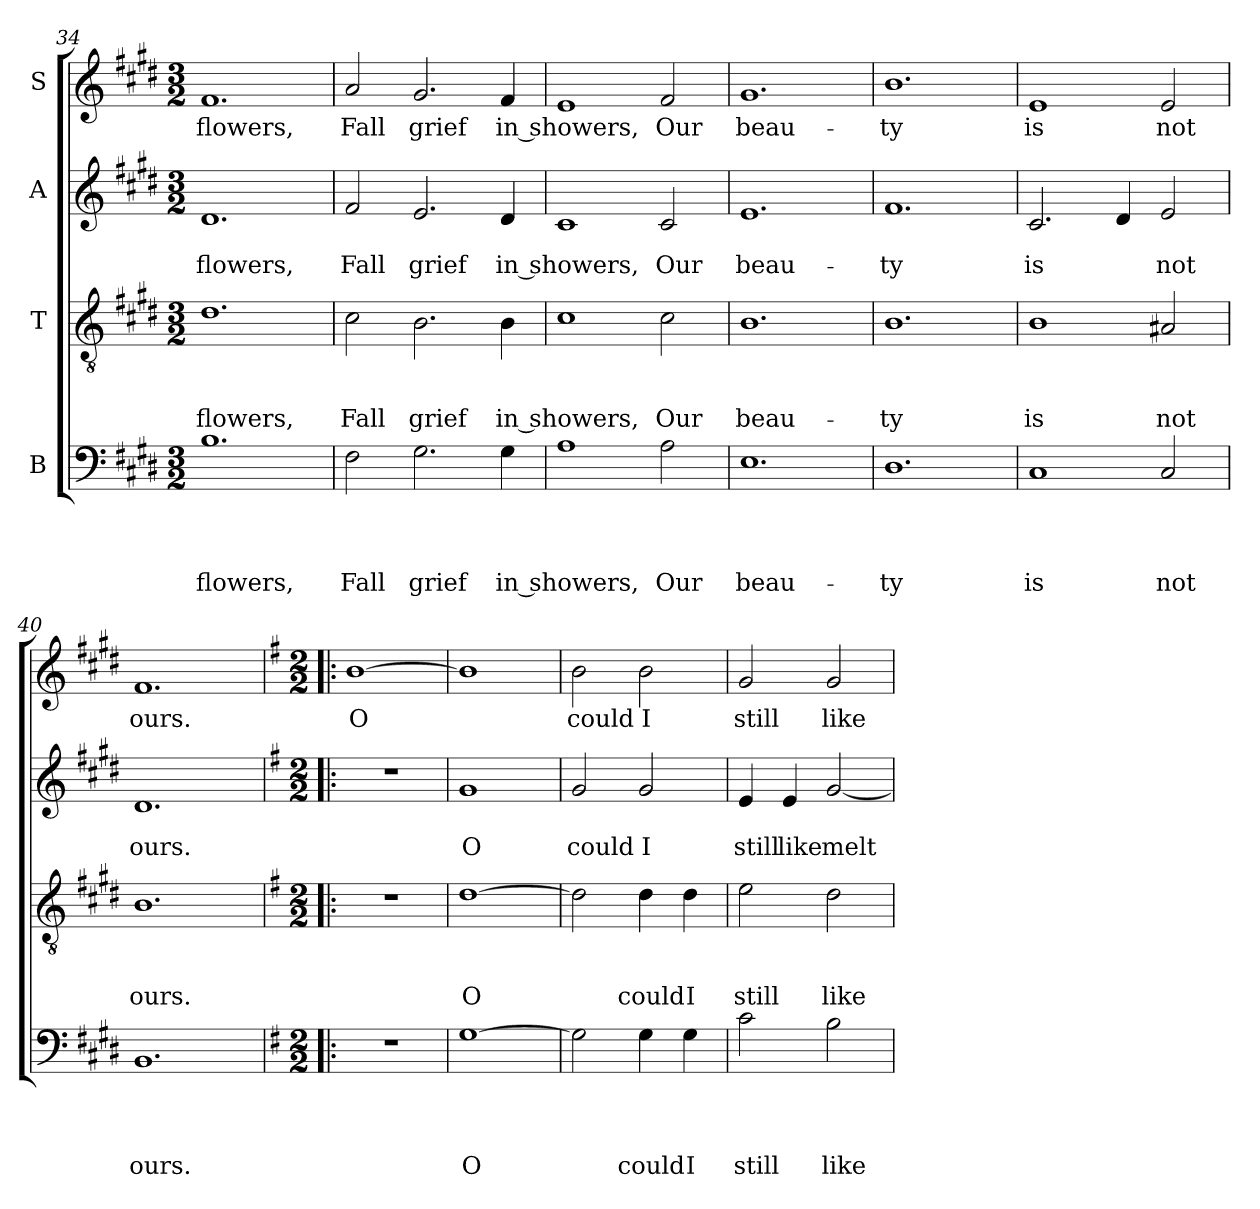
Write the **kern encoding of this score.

**kern	**text	**text	**text	**text	**kern	**text	**text	**text	**kern	**text	**text	**kern	**text
*part4	*part4	*part4	*part4	*part4	*part3	*part3	*part3	*part3	*part2	*part2	*part2	*part1	*part1
*staff4	*staff4	*staff4	*staff4	*staff4	*staff3	*staff3	*staff3	*staff3	*staff2	*staff2	*staff2	*staff1	*staff1
*I"B	*	*	*	*	*I"T	*	*	*	*I"A	*	*	*I"S	*
*clefF4	*	*	*	*	*clefGv2	*	*	*	*clefG2	*	*	*clefG2	*
*k[f#c#g#d#]	*	*	*	*	*k[f#c#g#d#]	*	*	*	*k[f#c#g#d#]	*	*	*k[f#c#g#d#]	*
*E:	*	*	*	*	*E:	*	*	*	*E:	*	*	*E:	*
*M3/2	*	*	*	*	*M3/2	*	*	*	*M3/2	*	*	*M3/2	*
=34	=34	=34	=34	=34	=34	=34	=34	=34	=34	=34	=34	=34	=34
!	!	!	!	!LO:LY:b	!	!	!	!LO:LY:b	!	!	!LO:LY:b	!	!LO:LY:b
1.B	.	.	.	flowers,	1.d#	.	.	flowers,	1.d#	.	flowers,	1.f#	flowers,
=35	=35	=35	=35	=35	=35	=35	=35	=35	=35	=35	=35	=35	=35
!	!	!	!	!LO:LY:b	!	!	!	!LO:LY:b	!	!	!LO:LY:b	!	!LO:LY:b
2F#\	.	.	.	Fall	2c#\	.	.	Fall	2f#/	.	Fall	2a/	Fall
!	!	!	!	!LO:LY:b	!	!	!	!LO:LY:b	!	!	!LO:LY:b	!	!LO:LY:b
2.G#\	.	.	.	grief	2.B\	.	.	grief	2.e/	.	grief	2.g#/	grief
!	!	!	!	!LO:LY:b	!	!	!	!LO:LY:b	!	!	!LO:LY:b	!	!LO:LY:b
4G#\	.	.	.	in showers,	4B\	.	.	in showers,	4d#/	.	in showers,	4f#/	in showers,
=36	=36	=36	=36	=36	=36	=36	=36	=36	=36	=36	=36	=36	=36
1A	.	.	.	.	1c#	.	.	.	1c#	.	.	1e	.
!	!	!	!	!LO:LY:b	!	!	!	!LO:LY:b	!	!	!LO:LY:b	!	!LO:LY:b
2A\	.	.	.	Our	2c#\	.	.	Our	2c#/	.	Our	2f#/	Our
=37	=37	=37	=37	=37	=37	=37	=37	=37	=37	=37	=37	=37	=37
!	!	!	!	!LO:LY:b	!	!	!	!LO:LY:b	!	!	!LO:LY:b	!	!LO:LY:b
1.E	.	.	.	beau-	1.B	.	.	beau-	1.e	.	beau-	1.g#	beau-
=38	=38	=38	=38	=38	=38	=38	=38	=38	=38	=38	=38	=38	=38
!	!	!	!	!LO:LY:b	!	!	!	!LO:LY:b	!	!	!LO:LY:b	!	!LO:LY:b
1.D#	.	.	.	-ty	1.B	.	.	-ty	1.f#	.	-ty	1.b	-ty
!!LO:PB:g=z
=39	=39	=39	=39	=39	=39	=39	=39	=39	=39	=39	=39	=39	=39
!	!	!	!	!LO:LY:b:rj	!	!	!	!LO:LY:b:rj	!	!	!LO:LY:b	!	!LO:LY:b:rj
1C#	.	.	.	is	1B	.	.	is	2.c#/	.	is	1e	is
.	.	.	.	.	.	.	.	.	4d#/	.	.	.	.
!	!	!	!	!LO:LY:b	!	!	!	!LO:LY:b	!	!	!LO:LY:b	!	!LO:LY:b
2C#/	.	.	.	not	2A#X/	.	.	not	2e/	.	not	2e/	not
=40	=40	=40	=40	=40	=40	=40	=40	=40	=40	=40	=40	=40	=40
!	!	!	!	!LO:LY:b	!	!	!	!LO:LY:b	!	!	!LO:LY:b	!	!LO:LY:b
1.BB	.	.	.	ours.	1.B	.	.	ours.	1.d#	.	ours.	1.f#	ours.
=41!|:	=41!|:	=41!|:	=41!|:	=41!|:	=41!|:	=41!|:	=41!|:	=41!|:	=41!|:	=41!|:	=41!|:	=41!|:	=41!|:
*k[f#]	*	*	*	*	*k[f#]	*	*	*	*k[f#]	*	*	*k[f#]	*
*G:	*	*	*	*	*G:	*	*	*	*G:	*	*	*G:	*
*M2/2	*	*	*	*	*M2/2	*	*	*	*M2/2	*	*	*M2/2	*
!	!	!	!	!	!	!	!	!	!	!	!	!	!LO:LY:b:rj
1r	.	.	.	.	1r	.	.	.	1r	.	.	[>1b	O
=42	=42	=42	=42	=42	=42	=42	=42	=42	=42	=42	=42	=42	=42
!	!	!	!	!LO:LY:b	!	!	!	!LO:LY:b	!	!	!LO:LY:b	!	!
[>1G	.	.	.	O	[>1d	.	.	O	1g	.	O	1b]	.
=43	=43	=43	=43	=43	=43	=43	=43	=43	=43	=43	=43	=43	=43
!	!	!	!	!	!	!	!	!	!	!	!LO:LY:b	!	!LO:LY:b
2G\]	.	.	.	.	2d\]	.	.	.	2g/	.	could	2b\	could
!	!	!	!	!LO:LY:b	!	!	!	!LO:LY:b	!	!	!LO:LY:b	!	!LO:LY:b
4G\	.	.	.	could	4d\	.	.	could	2g/	.	I	2b\	I
!	!	!	!	!LO:LY:b	!	!	!	!LO:LY:b	!	!	!	!	!
4G\	.	.	.	I	4d\	.	.	I	.	.	.	.	.
=44	=44	=44	=44	=44	=44	=44	=44	=44	=44	=44	=44	=44	=44
!	!	!	!	!LO:LY:b	!	!	!	!LO:LY:b	!	!	!LO:LY:b	!	!LO:LY:b
2c\	.	.	.	still	2e\	.	.	still	4e/	.	still	2g/	still
!	!	!	!	!	!	!	!	!	!	!	!LO:LY:b	!	!
.	.	.	.	.	.	.	.	.	4e/	.	like	.	.
!	!	!	!	!LO:LY:b	!	!	!	!LO:LY:b	!	!	!LO:LY:b	!	!LO:LY:b
2B\	.	.	.	like	2d\	.	.	like	[<2g/	.	melt-	2g/	like
=	=	=	=	=	=	=	=	=	=	=	=	=	=
*-	*-	*-	*-	*-	*-	*-	*-	*-	*-	*-	*-	*-	*-
